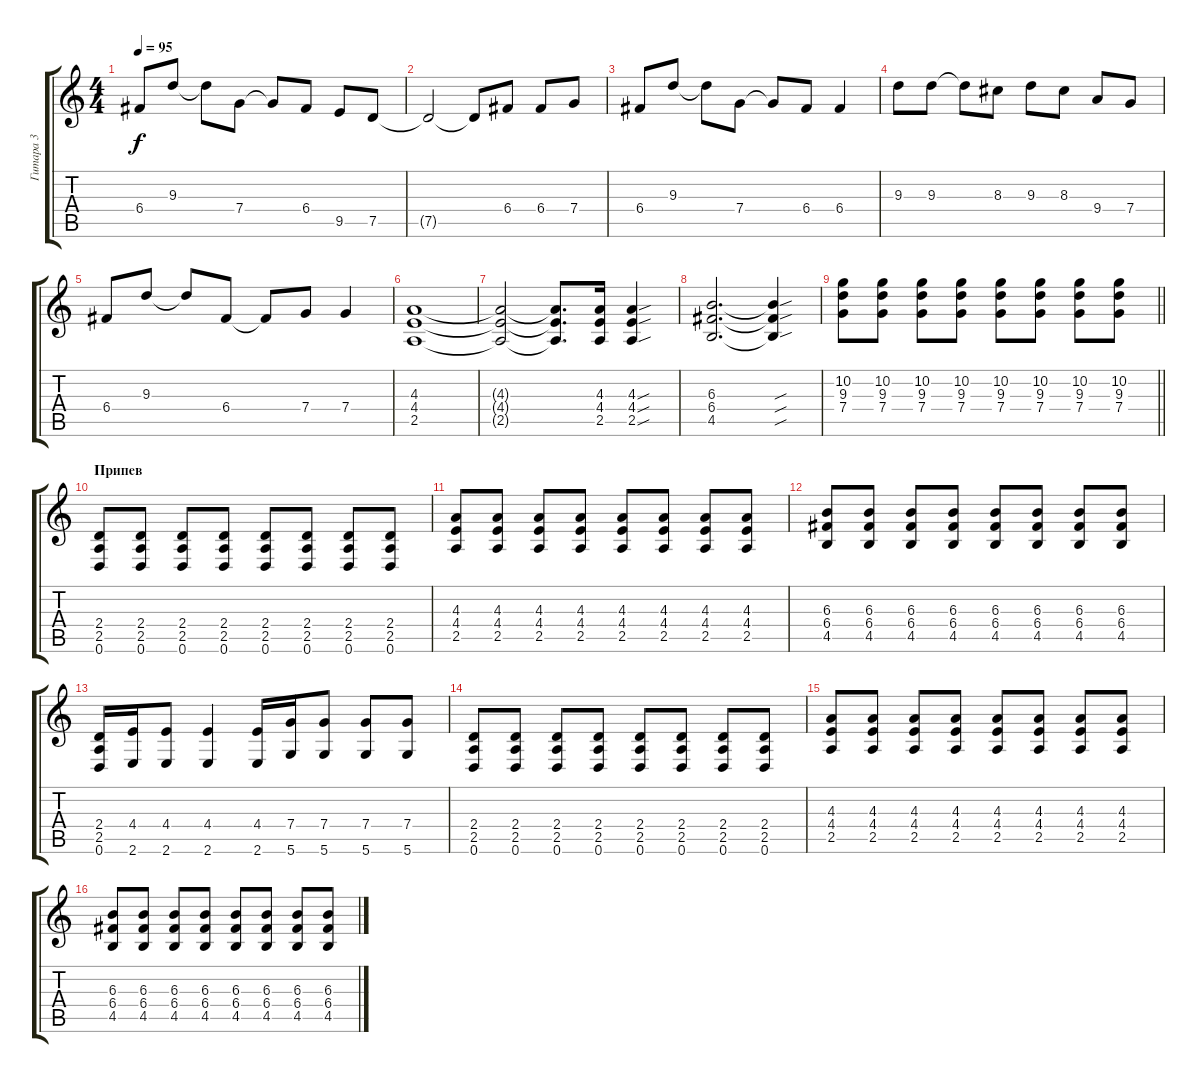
\track ("Гитара 3" "Гитара 3") {instrument electricguitarclean}
\staff {score tabs}
\tuning (D4 A3 F3 C3 G2 D2) {hide}
\ts (4 4)
\tempo 95
\clef g2
\ks c
6.4.8{dy f} 9.3.8 9.3{t}.8 7.4.8 7.4{t}.8 6.4.8 9.5.8 7.5.8 |
7.5{t}.2 7.5{t}.8 6.4.8 6.4.8 7.4.8 |
6.4.8 9.3.8 9.3{t}.8 7.4.8 7.4{t}.8 6.4.8 6.4.4 |
9.3.8 9.3.8 9.3{t}.8 8.3.8 9.3.8 8.3.8 9.4.8 7.4.8 |
6.4.8 9.3.8 9.3{t}.8 6.4.8 6.4{t}.8 7.4.8 7.4.4 |
(4.3 4.4 2.5).1{volume 16 balance 8 instrument electricguitarclean} |
(4.3{t} 4.4{t} 2.5{t}).2 (4.3{t} 4.4{t} 2.5{t}).8{d} (4.3 4.4 2.5).16 (4.3{sou} 4.4{sou} 2.5{sou}).4 |
(6.3 6.4 4.5).2{d} (6.3{sou t} 6.4{sou t} 4.5{sou t}).4 |
\barLineRight lightlight
(10.2 9.3 7.4).8 (10.2 9.3 7.4).8 (10.2 9.3 7.4).8 (10.2 9.3 7.4).8 (10.2 9.3 7.4).8 (10.2 9.3 7.4).8 (10.2 9.3 7.4).8 (10.2 9.3 7.4).8 |
\section ("" "Припев")
(2.4 2.5 0.6).8{volume 13} (2.4 2.5 0.6).8 (2.4 2.5 0.6).8 (2.4 2.5 0.6).8 (2.4 2.5 0.6).8 (2.4 2.5 0.6).8 (2.4 2.5 0.6).8 (2.4 2.5 0.6).8 |
(4.3 4.4 2.5).8 (4.3 4.4 2.5).8 (4.3 4.4 2.5).8 (4.3 4.4 2.5).8 (4.3 4.4 2.5).8 (4.3 4.4 2.5).8 (4.3 4.4 2.5).8 (4.3 4.4 2.5).8 |
(6.3 6.4 4.5).8 (6.3 6.4 4.5).8 (6.3 6.4 4.5).8 (6.3 6.4 4.5).8 (6.3 6.4 4.5).8 (6.3 6.4 4.5).8 (6.3 6.4 4.5).8 (6.3 6.4 4.5).8 |
(2.4 2.5 0.6).16 (4.4 2.6).16 (4.4 2.6).8 (4.4 2.6).4 (4.4 2.6).16 (7.4 5.6).16 (7.4 5.6).8 (7.4 5.6).8 (7.4 5.6).8 |
(2.4 2.5 0.6).8 (2.4 2.5 0.6).8 (2.4 2.5 0.6).8 (2.4 2.5 0.6).8 (2.4 2.5 0.6).8 (2.4 2.5 0.6).8 (2.4 2.5 0.6).8 (2.4 2.5 0.6).8 |
(4.3 4.4 2.5).8 (4.3 4.4 2.5).8 (4.3 4.4 2.5).8 (4.3 4.4 2.5).8 (4.3 4.4 2.5).8 (4.3 4.4 2.5).8 (4.3 4.4 2.5).8 (4.3 4.4 2.5).8 |
(6.3 6.4 4.5).8 (6.3 6.4 4.5).8 (6.3 6.4 4.5).8 (6.3 6.4 4.5).8 (6.3 6.4 4.5).8 (6.3 6.4 4.5).8 (6.3 6.4 4.5).8 (6.3 6.4 4.5).8
